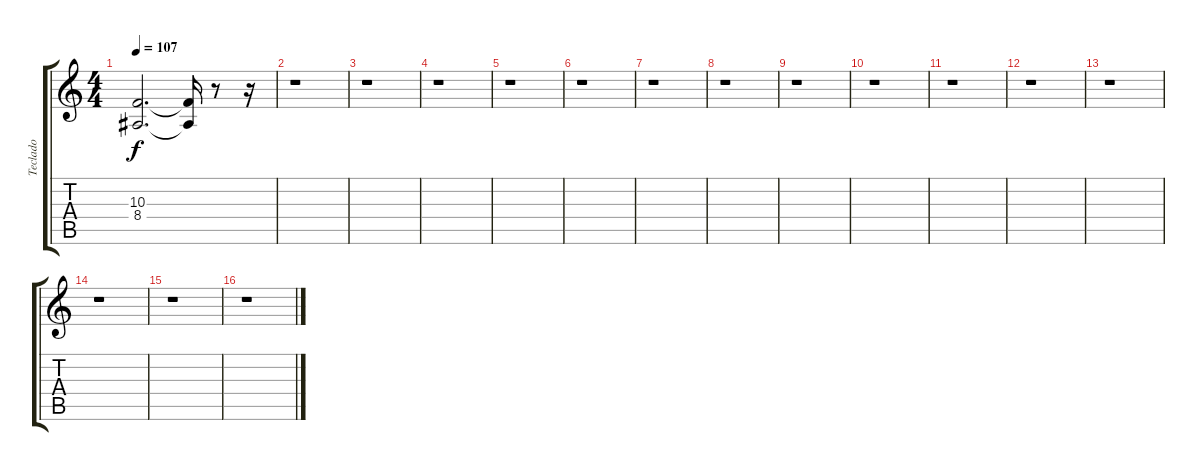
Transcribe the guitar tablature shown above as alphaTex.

\track ("Teclado" "Teclado") {instrument stringensemble1}
\staff {score tabs}
\tuning (E4 B3 G3 D3 A2 E2) {hide}
\ts (4 4)
\tempo 107
\clef g2
\ks c
(10.3 8.4).2{d dy f} (10.3{t} 8.4{t}).16 r.8 r.16 |
r.1 |
r.1 |
r.1 |
r.1 |
r.1 |
r.1 |
r.1 |
r.1 |
r.1 |
r.1 |
r.1 |
r.1 |
r.1 |
r.1 |
r.1
